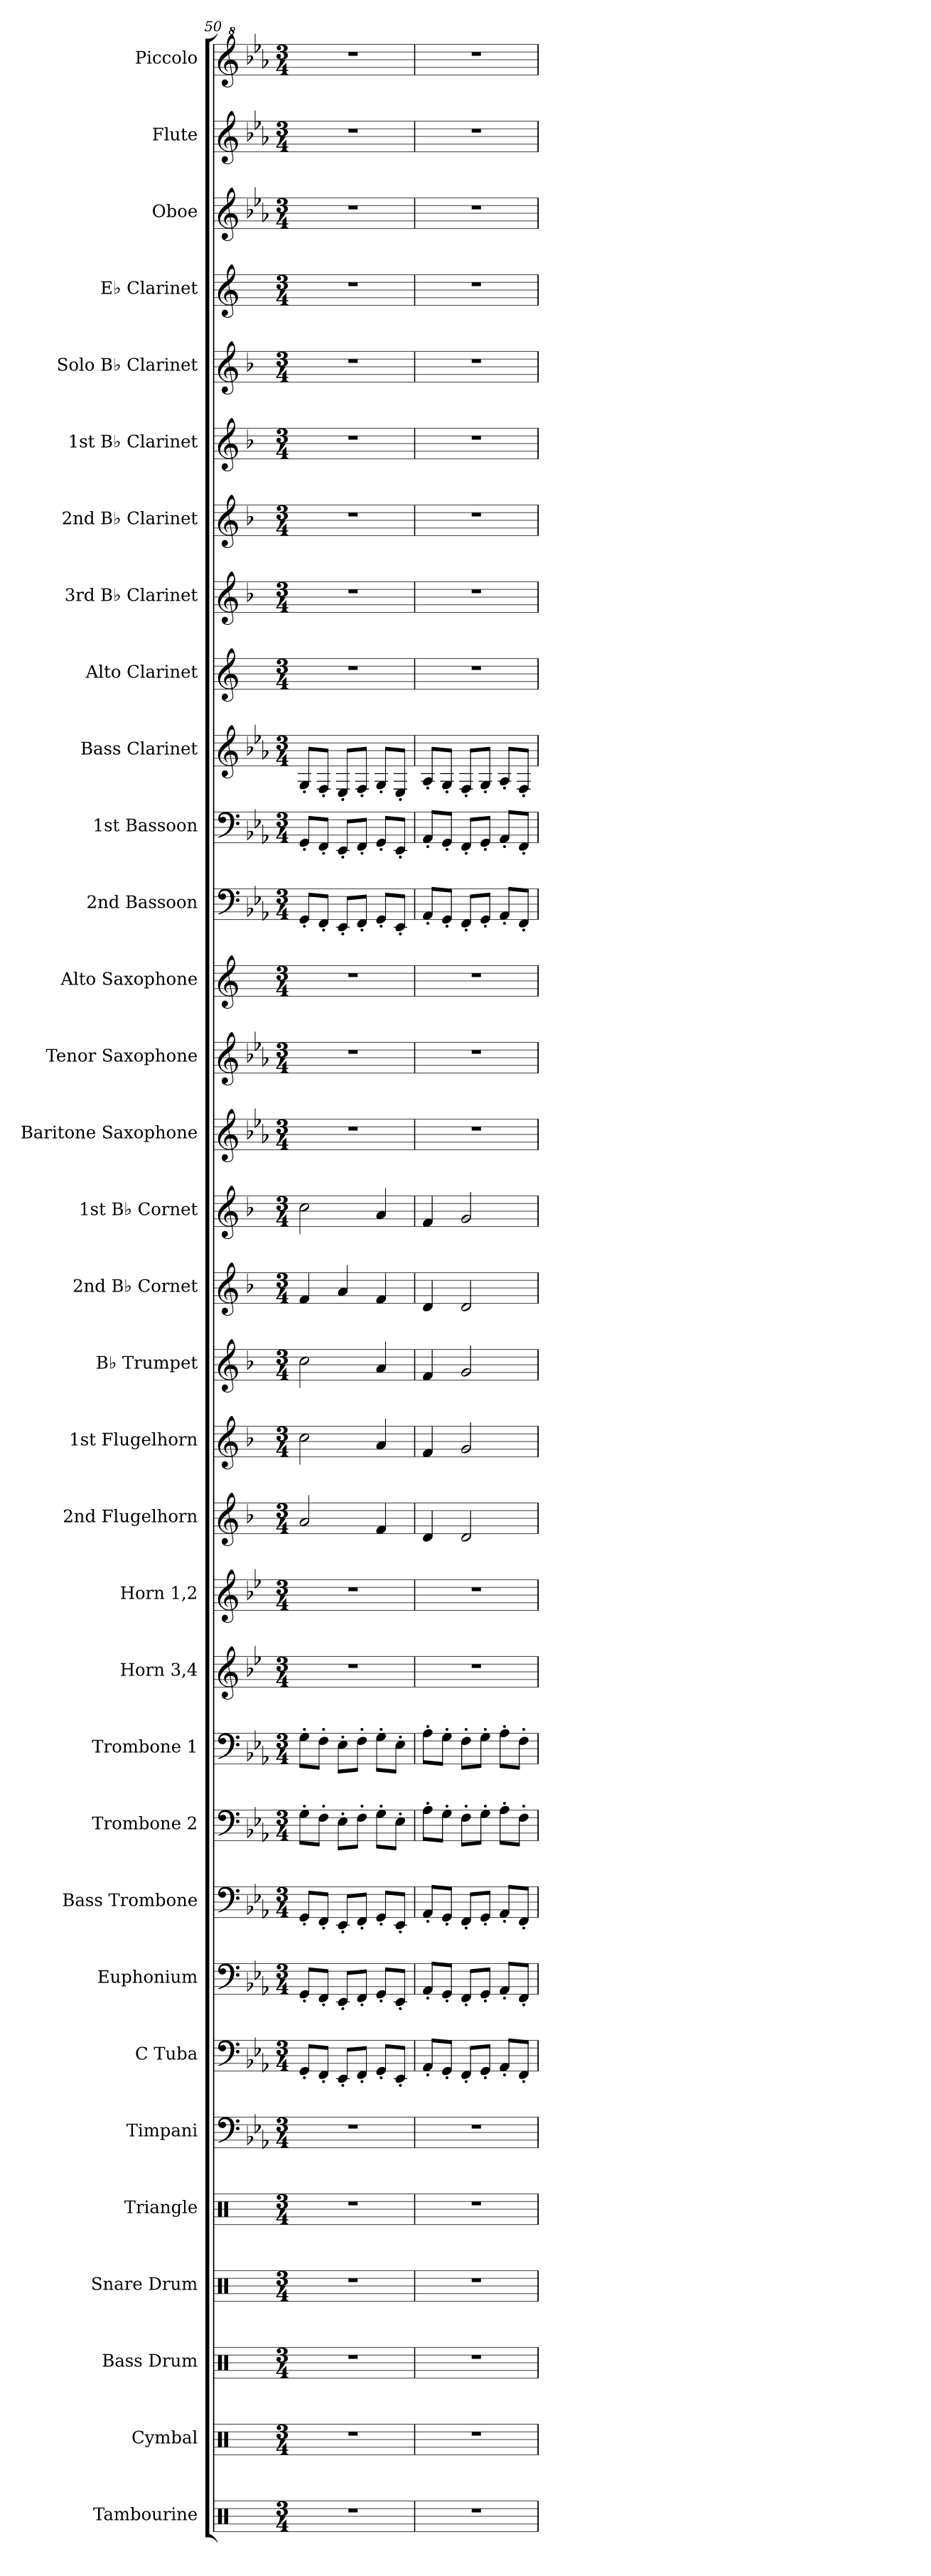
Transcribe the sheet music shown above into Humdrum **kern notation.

**kern	**kern	**kern	**kern	**kern	**kern	**kern	**kern	**kern	**kern	**kern	**kern	**kern	**kern	**kern	**kern	**kern	**kern	**kern	**kern	**kern	**kern	**kern	**kern	**kern	**kern	**kern	**kern	**kern	**kern	**kern	**kern	**kern
*part33	*part32	*part31	*part30	*part29	*part28	*part27	*part26	*part25	*part24	*part23	*part22	*part21	*part20	*part19	*part18	*part17	*part16	*part15	*part14	*part13	*part12	*part11	*part10	*part9	*part8	*part7	*part6	*part5	*part4	*part3	*part2	*part1
*staff33	*staff32	*staff31	*staff30	*staff29	*staff28	*staff27	*staff26	*staff25	*staff24	*staff23	*staff22	*staff21	*staff20	*staff19	*staff18	*staff17	*staff16	*staff15	*staff14	*staff13	*staff12	*staff11	*staff10	*staff9	*staff8	*staff7	*staff6	*staff5	*staff4	*staff3	*staff2	*staff1
*I"Tambourine	*I"Cymbal	*I"Bass Drum	*I"Snare Drum	*I"Triangle	*I"Timpani	*I"C Tuba	*I"Euphonium	*I"Bass Trombone	*I"Trombone 2	*I"Trombone 1	*I"Horn 3,4	*I"Horn 1,2	*I"2nd Flugelhorn	*I"1st Flugelhorn	*I"B♭ Trumpet	*I"2nd B♭ Cornet	*I"1st B♭ Cornet	*I"Baritone Saxophone	*I"Tenor Saxophone	*I"Alto Saxophone	*I"2nd Bassoon	*I"1st Bassoon	*I"Bass Clarinet	*I"Alto Clarinet	*I"3rd B♭ Clarinet	*I"2nd B♭ Clarinet	*I"1st B♭ Clarinet	*I"Solo B♭ Clarinet	*I"E♭ Clarinet	*I"Oboe	*I"Flute	*I"Piccolo
*I'Tamb.	*I'Cym.	*I'B. Dr.	*I'Sn. Dr.	*I'Trgl.	*I'Timp.	*I'C Tu.	*I'Eu.	*I'B. Trb.	*I'Trb. 2	*I'Trb. 1	*I'Hn. 3,4	*I'Hn. 1,2	*I'2nd Flghn.	*I'1st Flghn.	*I'B♭ Tpt.	*I'2nd B♭ Cnt.	*I'1st B♭ Cnt.	*I'Bar. Sax.	*I'T. Sax.	*I'A. Sax.	*I'2nd Bsn.	*I'1st Bsn.	*I'B. Cl.	*I'A. Cl.	*I'3rd B♭ Cl.	*I'2nd B♭ Cl.	*I'1st B♭ Cl.	*I'Solo B♭ Cl.	*I'E♭ Cl.	*I'Ob.	*I'Fl.	*I'Picc.
*clefX	*clefX	*clefX	*clefX	*clefX	*clefF4	*clefF4	*clefF4	*clefF4	*clefF4	*clefF4	*clefG2	*clefG2	*clefG2	*clefG2	*clefG2	*clefG2	*clefG2	*clefG2	*clefG2	*clefG2	*clefF4	*clefF4	*clefG2	*clefG2	*clefG2	*clefG2	*clefG2	*clefG2	*clefG2	*clefG2	*clefG2	*clefG^2
*	*	*	*	*	*	*	*	*	*	*	*ITrd4c7	*ITrd4c7	*ITrd1c2	*ITrd1c2	*ITrd1c2	*ITrd1c2	*ITrd1c2	*ITrd12c21	*ITrd8c14	*ITrd5c9	*	*	*ITrd8c14	*ITrd1c2	*ITrd1c2	*ITrd1c2	*ITrd1c2	*ITrd1c2	*ITrd1c2	*	*	*ITrd-7c-12
*k[]	*k[]	*k[]	*k[]	*k[]	*k[b-e-a-]	*k[b-e-a-]	*k[b-e-a-]	*k[b-e-a-]	*k[b-e-a-]	*k[b-e-a-]	*k[b-e-a-]	*k[b-e-a-]	*k[b-e-a-]	*k[b-e-a-]	*k[b-e-a-]	*k[b-e-a-]	*k[b-e-a-]	*k[b-e-a-]	*k[b-e-a-]	*k[b-e-a-]	*k[b-e-a-]	*k[b-e-a-]	*k[b-e-a-]	*k[b-e-]	*k[b-e-a-]	*k[b-e-a-]	*k[b-e-a-]	*k[b-e-a-]	*k[b-e-]	*k[b-e-a-]	*k[b-e-a-]	*k[b-e-a-]
*C:	*C:	*C:	*C:	*C:	*E-:	*E-:	*E-:	*E-:	*E-:	*E-:	*E-:	*E-:	*E-:	*E-:	*E-:	*E-:	*E-:	*E-:	*E-:	*E-:	*E-:	*E-:	*E-:	*B-:	*E-:	*E-:	*E-:	*E-:	*B-:	*E-:	*E-:	*E-:
*M3/4	*M3/4	*M3/4	*M3/4	*M3/4	*M3/4	*M3/4	*M3/4	*M3/4	*M3/4	*M3/4	*M3/4	*M3/4	*M3/4	*M3/4	*M3/4	*M3/4	*M3/4	*M3/4	*M3/4	*M3/4	*M3/4	*M3/4	*M3/4	*M3/4	*M3/4	*M3/4	*M3/4	*M3/4	*M3/4	*M3/4	*M3/4	*M3/4
=50	=50	=50	=50	=50	=50	=50	=50	=50	=50	=50	=50	=50	=50	=50	=50	=50	=50	=50	=50	=50	=50	=50	=50	=50	=50	=50	=50	=50	=50	=50	=50	=50
2.r	2.r	2.r	2.r	2.r	2.r	8GG'/L	8GG'/L	8GG'/L	8G'\L	8G'\L	2.r	2.r	2g/	2b-\	2b-\	4e-/	2b-\	2.r	2.r	2.r	8GG'/L	8GG'/L	8GG'/L	2.r	2.r	2.r	2.r	2.r	2.r	2.r	2.r	2.r
.	.	.	.	.	.	8FF'/J	8FF'/J	8FF'/J	8F'\J	8F'\J	.	.	.	.	.	.	.	.	.	.	8FF'/J	8FF'/J	8FF'/J	.	.	.	.	.	.	.	.	.
.	.	.	.	.	.	8EE-'/L	8EE-'/L	8EE-'/L	8E-'\L	8E-'\L	.	.	.	.	.	4g/	.	.	.	.	8EE-'/L	8EE-'/L	8EE-'/L	.	.	.	.	.	.	.	.	.
.	.	.	.	.	.	8FF'/J	8FF'/J	8FF'/J	8F'\J	8F'\J	.	.	.	.	.	.	.	.	.	.	8FF'/J	8FF'/J	8FF'/J	.	.	.	.	.	.	.	.	.
.	.	.	.	.	.	8GG'/L	8GG'/L	8GG'/L	8G'\L	8G'\L	.	.	4e-/	4g/	4g/	4e-/	4g/	.	.	.	8GG'/L	8GG'/L	8GG'/L	.	.	.	.	.	.	.	.	.
.	.	.	.	.	.	8EE-'/J	8EE-'/J	8EE-'/J	8E-'\J	8E-'\J	.	.	.	.	.	.	.	.	.	.	8EE-'/J	8EE-'/J	8EE-'/J	.	.	.	.	.	.	.	.	.
=51	=51	=51	=51	=51	=51	=51	=51	=51	=51	=51	=51	=51	=51	=51	=51	=51	=51	=51	=51	=51	=51	=51	=51	=51	=51	=51	=51	=51	=51	=51	=51	=51
2.r	2.r	2.r	2.r	2.r	2.r	8AA-'/L	8AA-'/L	8AA-'/L	8A-'\L	8A-'\L	2.r	2.r	4c/	4e-/	4e-/	4c/	4e-/	2.r	2.r	2.r	8AA-'/L	8AA-'/L	8AA-'/L	2.r	2.r	2.r	2.r	2.r	2.r	2.r	2.r	2.r
.	.	.	.	.	.	8GG'/J	8GG'/J	8GG'/J	8G'\J	8G'\J	.	.	.	.	.	.	.	.	.	.	8GG'/J	8GG'/J	8GG'/J	.	.	.	.	.	.	.	.	.
.	.	.	.	.	.	8FF'/L	8FF'/L	8FF'/L	8F'\L	8F'\L	.	.	2c/	2f/	2f/	2c/	2f/	.	.	.	8FF'/L	8FF'/L	8FF'/L	.	.	.	.	.	.	.	.	.
.	.	.	.	.	.	8GG'/J	8GG'/J	8GG'/J	8G'\J	8G'\J	.	.	.	.	.	.	.	.	.	.	8GG'/J	8GG'/J	8GG'/J	.	.	.	.	.	.	.	.	.
.	.	.	.	.	.	8AA-'/L	8AA-'/L	8AA-'/L	8A-'\L	8A-'\L	.	.	.	.	.	.	.	.	.	.	8AA-'/L	8AA-'/L	8AA-'/L	.	.	.	.	.	.	.	.	.
.	.	.	.	.	.	8FF'/J	8FF'/J	8FF'/J	8F'\J	8F'\J	.	.	.	.	.	.	.	.	.	.	8FF'/J	8FF'/J	8FF'/J	.	.	.	.	.	.	.	.	.
=	=	=	=	=	=	=	=	=	=	=	=	=	=	=	=	=	=	=	=	=	=	=	=	=	=	=	=	=	=	=	=	=
*-	*-	*-	*-	*-	*-	*-	*-	*-	*-	*-	*-	*-	*-	*-	*-	*-	*-	*-	*-	*-	*-	*-	*-	*-	*-	*-	*-	*-	*-	*-	*-	*-
